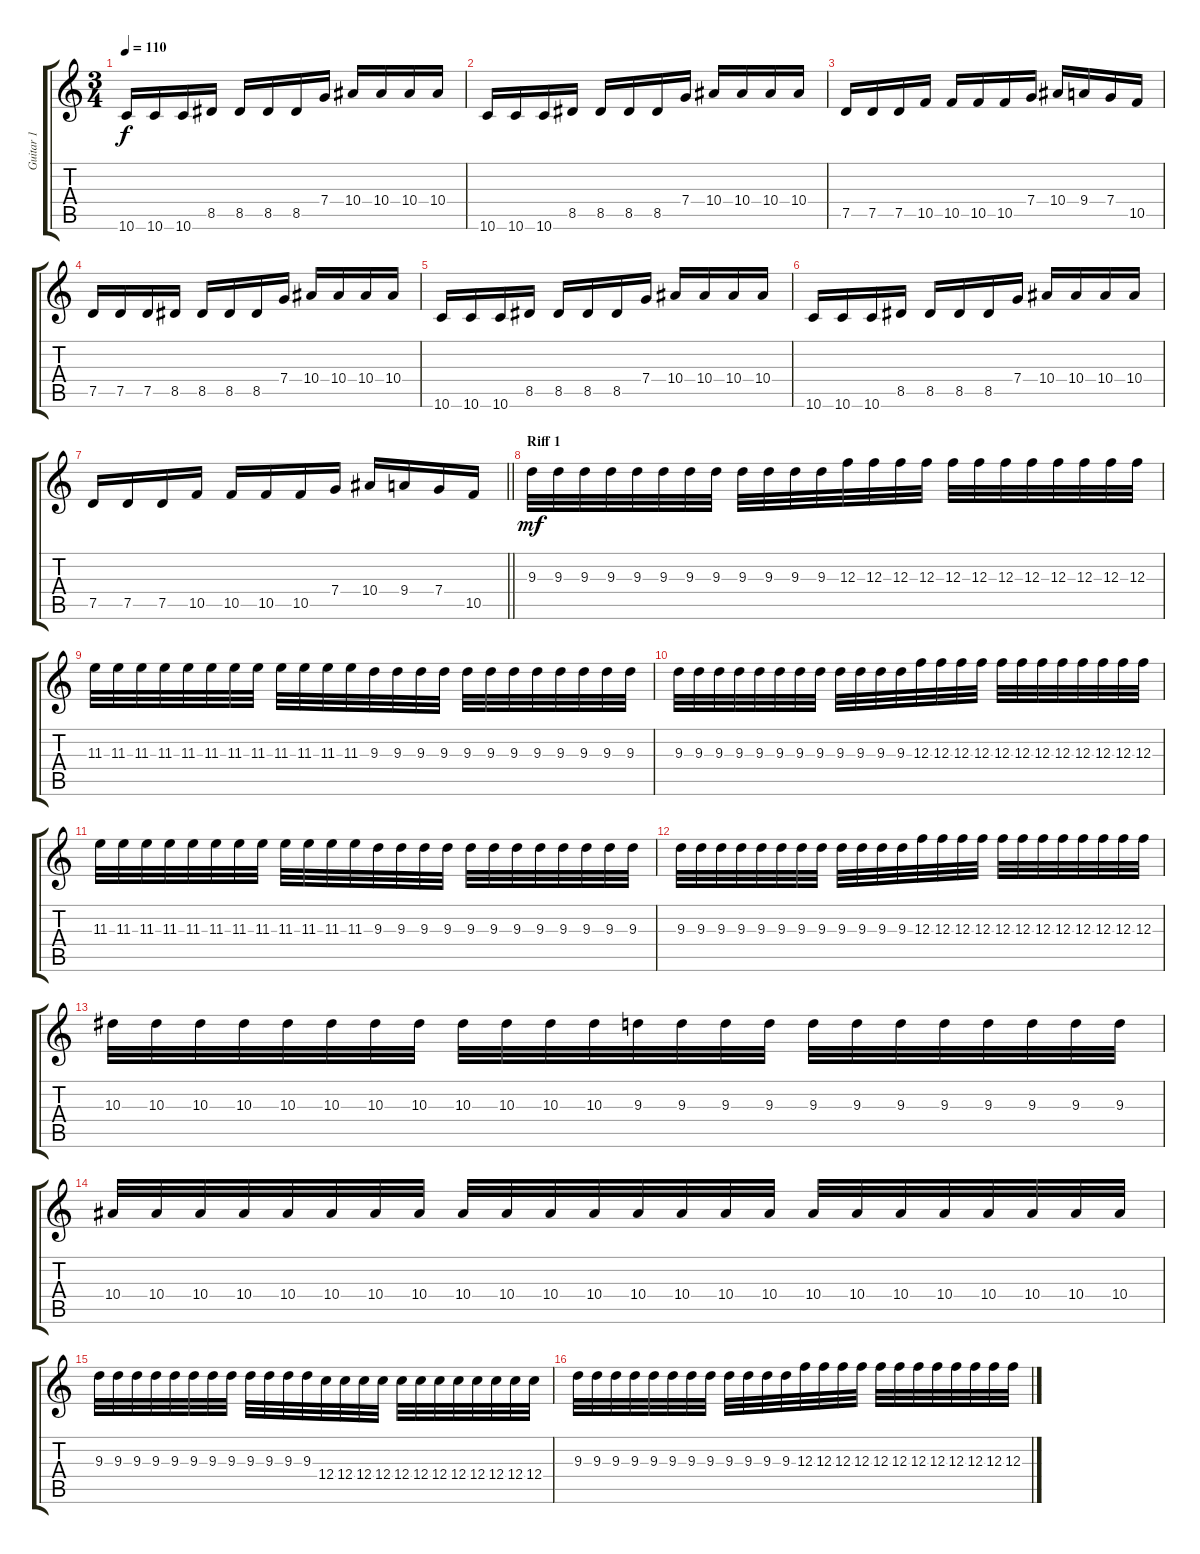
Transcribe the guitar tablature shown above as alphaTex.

\track ("Guitar 1" "Guitar 1") {instrument distortionguitar}
\staff {score tabs}
\tuning (D4 A3 F3 C3 G2 D2) {hide}
\ts (3 4)
\tempo 110
\clef g2
\ks c
10.6.16{dy f} 10.6.16 10.6.16 8.5.16 8.5.16 8.5.16 8.5.16 7.4.16 10.4.16 10.4.16 10.4.16 10.4.16 |
10.6.16 10.6.16 10.6.16 8.5.16 8.5.16 8.5.16 8.5.16 7.4.16 10.4.16 10.4.16 10.4.16 10.4.16 |
7.5.16 7.5.16 7.5.16 10.5.16 10.5.16 10.5.16 10.5.16 7.4.16 10.4.16 9.4.16 7.4.16 10.5.16 |
7.5.16 7.5.16 7.5.16 8.5.16 8.5.16 8.5.16 8.5.16 7.4.16 10.4.16 10.4.16 10.4.16 10.4.16 |
10.6.16 10.6.16 10.6.16 8.5.16 8.5.16 8.5.16 8.5.16 7.4.16 10.4.16 10.4.16 10.4.16 10.4.16 |
10.6.16 10.6.16 10.6.16 8.5.16 8.5.16 8.5.16 8.5.16 7.4.16 10.4.16 10.4.16 10.4.16 10.4.16 |
\barLineRight lightlight
7.5.16 7.5.16 7.5.16 10.5.16 10.5.16 10.5.16 10.5.16 7.4.16 10.4.16 9.4.16 7.4.16 10.5.16 |
\section ("" "Riff 1")
9.3.32{dy mf} 9.3.32 9.3.32 9.3.32 9.3.32 9.3.32 9.3.32 9.3.32 9.3.32 9.3.32 9.3.32 9.3.32 12.3.32 12.3.32 12.3.32 12.3.32 12.3.32 12.3.32 12.3.32 12.3.32 12.3.32 12.3.32 12.3.32 12.3.32 |
11.3.32 11.3.32 11.3.32 11.3.32 11.3.32 11.3.32 11.3.32 11.3.32 11.3.32 11.3.32 11.3.32 11.3.32 9.3.32 9.3.32 9.3.32 9.3.32 9.3.32 9.3.32 9.3.32 9.3.32 9.3.32 9.3.32 9.3.32 9.3.32 |
9.3.32 9.3.32 9.3.32 9.3.32 9.3.32 9.3.32 9.3.32 9.3.32 9.3.32 9.3.32 9.3.32 9.3.32 12.3.32 12.3.32 12.3.32 12.3.32 12.3.32 12.3.32 12.3.32 12.3.32 12.3.32 12.3.32 12.3.32 12.3.32 |
11.3.32 11.3.32 11.3.32 11.3.32 11.3.32 11.3.32 11.3.32 11.3.32 11.3.32 11.3.32 11.3.32 11.3.32 9.3.32 9.3.32 9.3.32 9.3.32 9.3.32 9.3.32 9.3.32 9.3.32 9.3.32 9.3.32 9.3.32 9.3.32 |
9.3.32 9.3.32 9.3.32 9.3.32 9.3.32 9.3.32 9.3.32 9.3.32 9.3.32 9.3.32 9.3.32 9.3.32 12.3.32 12.3.32 12.3.32 12.3.32 12.3.32 12.3.32 12.3.32 12.3.32 12.3.32 12.3.32 12.3.32 12.3.32 |
10.3.32 10.3.32 10.3.32 10.3.32 10.3.32 10.3.32 10.3.32 10.3.32 10.3.32 10.3.32 10.3.32 10.3.32 9.3.32 9.3.32 9.3.32 9.3.32 9.3.32 9.3.32 9.3.32 9.3.32 9.3.32 9.3.32 9.3.32 9.3.32 |
10.4.32 10.4.32 10.4.32 10.4.32 10.4.32 10.4.32 10.4.32 10.4.32 10.4.32 10.4.32 10.4.32 10.4.32 10.4.32 10.4.32 10.4.32 10.4.32 10.4.32 10.4.32 10.4.32 10.4.32 10.4.32 10.4.32 10.4.32 10.4.32 |
9.3.32 9.3.32 9.3.32 9.3.32 9.3.32 9.3.32 9.3.32 9.3.32 9.3.32 9.3.32 9.3.32 9.3.32 12.4.32 12.4.32 12.4.32 12.4.32 12.4.32 12.4.32 12.4.32 12.4.32 12.4.32 12.4.32 12.4.32 12.4.32 |
9.3.32 9.3.32 9.3.32 9.3.32 9.3.32 9.3.32 9.3.32 9.3.32 9.3.32 9.3.32 9.3.32 9.3.32 12.3.32 12.3.32 12.3.32 12.3.32 12.3.32 12.3.32 12.3.32 12.3.32 12.3.32 12.3.32 12.3.32 12.3.32
